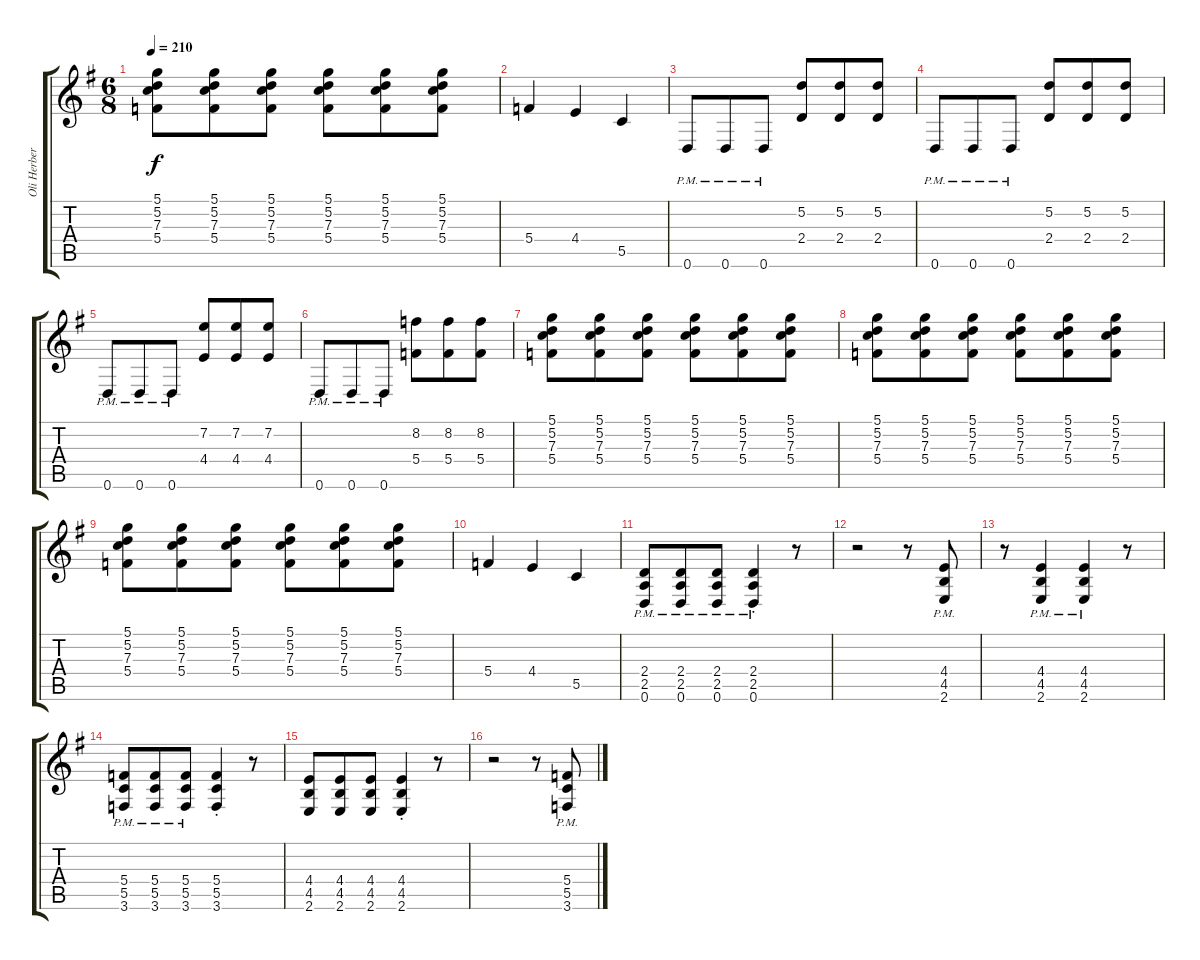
\track ("Oli Herbert" "Oli Herber") {instrument distortionguitar}
\staff {score tabs}
\tuning (D4 A3 F3 C3 G2 D2) {hide}
\ts (6 8)
\tempo 210
\clef g2
\ks g
(5.1 5.2 7.3 5.4).8{dy f} (5.1 5.2 7.3 5.4).8 (5.1 5.2 7.3 5.4).8 (5.1 5.2 7.3 5.4).8 (5.1 5.2 7.3 5.4).8 (5.1 5.2 7.3 5.4).8 |
5.4.4 4.4.4 5.5.4 |
0.6{pm}.8 0.6{pm}.8 0.6{pm}.8 (5.2 2.4).8 (5.2 2.4).8 (5.2 2.4).8 |
0.6{pm}.8 0.6{pm}.8 0.6{pm}.8 (5.2 2.4).8 (5.2 2.4).8 (5.2 2.4).8 |
0.6{pm}.8 0.6{pm}.8 0.6{pm}.8 (7.2 4.4).8 (7.2 4.4).8 (7.2 4.4).8 |
0.6{pm}.8 0.6{pm}.8 0.6{pm}.8 (8.2 5.4).8 (8.2 5.4).8 (8.2 5.4).8 |
(5.1 5.2 7.3 5.4).8 (5.1 5.2 7.3 5.4).8 (5.1 5.2 7.3 5.4).8 (5.1 5.2 7.3 5.4).8 (5.1 5.2 7.3 5.4).8 (5.1 5.2 7.3 5.4).8 |
(5.1 5.2 7.3 5.4).8 (5.1 5.2 7.3 5.4).8 (5.1 5.2 7.3 5.4).8 (5.1 5.2 7.3 5.4).8 (5.1 5.2 7.3 5.4).8 (5.1 5.2 7.3 5.4).8 |
(5.1 5.2 7.3 5.4).8 (5.1 5.2 7.3 5.4).8 (5.1 5.2 7.3 5.4).8 (5.1 5.2 7.3 5.4).8 (5.1 5.2 7.3 5.4).8 (5.1 5.2 7.3 5.4).8 |
5.4.4 4.4.4 5.5.4 |
(2.4{pm} 2.5{pm} 0.6{pm}).8 (2.4{pm} 2.5{pm} 0.6{pm}).8 (2.4{pm} 2.5{pm} 0.6{pm}).8 (2.4{pm st} 2.5{pm st} 0.6{pm st}).4 r.8 |
r.2 r.8 (4.4{pm} 4.5{pm} 2.6{pm}).8 |
r.8 (4.4{pm} 4.5{pm} 2.6{pm}).4 (4.4{pm} 4.5{pm} 2.6{pm}).4 r.8 |
(5.4{pm} 5.5{pm} 3.6{pm}).8 (5.4{pm} 5.5{pm} 3.6{pm}).8 (5.4{pm} 5.5{pm} 3.6{pm}).8 (5.4{st} 5.5{st} 3.6{st}).4 r.8 |
(4.4 4.5 2.6).8 (4.4 4.5 2.6).8 (4.4 4.5 2.6).8 (4.4{st} 4.5{st} 2.6{st}).4 r.8 |
r.2 r.8 (5.4{pm} 5.5{pm} 3.6{pm}).8
